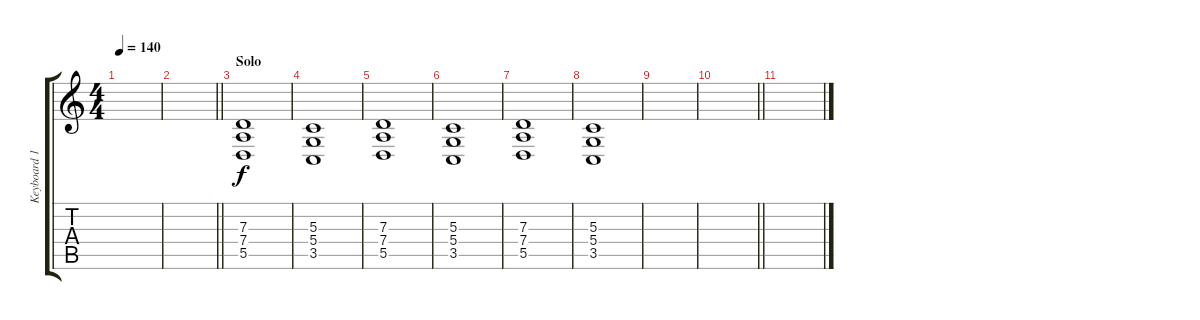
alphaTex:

\track ("Keyboard 1" "Keyboard 1") {instrument pad3polysynth}
\staff {score tabs}
\tuning (E4 B3 G3 D3 A2 E2) {hide}
\ts (4 4)
\tempo 140
\clef g2
\ks c
|
\barLineRight lightlight
|
\section ("" "Solo")
(7.3 7.4 5.5).1 |
(5.3 5.4 3.5).1 |
(7.3 7.4 5.5).1 |
(5.3 5.4 3.5).1 |
(7.3 7.4 5.5).1 |
(5.3 5.4 3.5).1 |
|
\barLineRight lightlight
|
\section ("" "")
